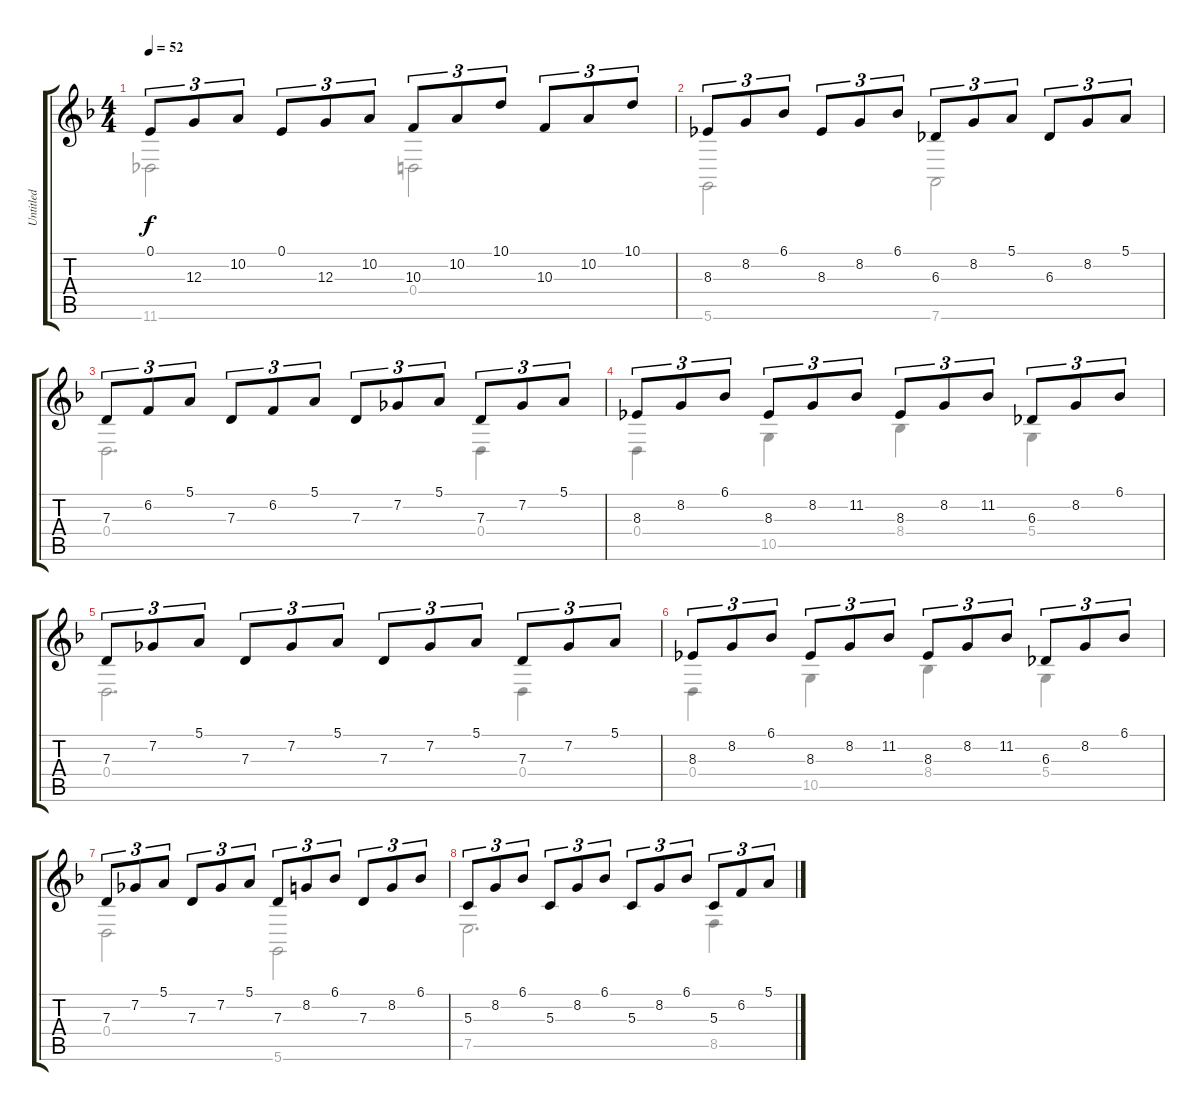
\track ("Untitled" "Untitled") {instrument acousticgrandpiano}
\staff {score tabs}
\tuning (E4 B3 G3 D3 A2 D2) {hide}
\voice
\ts (4 4)
\tempo 52
\clef g2
\ks f
0.1.8{tu (3 2) dy f} 12.3.8{tu (3 2)} 10.2.8{tu (3 2)} 0.1.8{tu (3 2)} 12.3.8{tu (3 2)} 10.2.8{tu (3 2)} 10.3.8{tu (3 2)} 10.2.8{tu (3 2)} 10.1.8{tu (3 2)} 10.3.8{tu (3 2)} 10.2.8{tu (3 2)} 10.1.8{tu (3 2)} |
8.3.8{tu (3 2)} 8.2.8{tu (3 2)} 6.1.8{tu (3 2)} 8.3.8{tu (3 2)} 8.2.8{tu (3 2)} 6.1.8{tu (3 2)} 6.3.8{tu (3 2)} 8.2.8{tu (3 2)} 5.1.8{tu (3 2)} 6.3.8{tu (3 2)} 8.2.8{tu (3 2)} 5.1.8{tu (3 2)} |
7.3.8{tu (3 2)} 6.2.8{tu (3 2)} 5.1.8{tu (3 2)} 7.3.8{tu (3 2)} 6.2.8{tu (3 2)} 5.1.8{tu (3 2)} 7.3.8{tu (3 2)} 7.2.8{tu (3 2)} 5.1.8{tu (3 2)} 7.3.8{tu (3 2)} 7.2.8{tu (3 2)} 5.1.8{tu (3 2)} |
8.3.8{tu (3 2)} 8.2.8{tu (3 2)} 6.1.8{tu (3 2)} 8.3.8{tu (3 2)} 8.2.8{tu (3 2)} 11.2.8{tu (3 2)} 8.3.8{tu (3 2)} 8.2.8{tu (3 2)} 11.2.8{tu (3 2)} 6.3.8{tu (3 2)} 8.2.8{tu (3 2)} 6.1.8{tu (3 2)} |
7.3.8{tu (3 2)} 7.2.8{tu (3 2)} 5.1.8{tu (3 2)} 7.3.8{tu (3 2)} 7.2.8{tu (3 2)} 5.1.8{tu (3 2)} 7.3.8{tu (3 2)} 7.2.8{tu (3 2)} 5.1.8{tu (3 2)} 7.3.8{tu (3 2)} 7.2.8{tu (3 2)} 5.1.8{tu (3 2)} |
8.3.8{tu (3 2)} 8.2.8{tu (3 2)} 6.1.8{tu (3 2)} 8.3.8{tu (3 2)} 8.2.8{tu (3 2)} 11.2.8{tu (3 2)} 8.3.8{tu (3 2)} 8.2.8{tu (3 2)} 11.2.8{tu (3 2)} 6.3.8{tu (3 2)} 8.2.8{tu (3 2)} 6.1.8{tu (3 2)} |
7.3.8{tu (3 2)} 7.2.8{tu (3 2)} 5.1.8{tu (3 2)} 7.3.8{tu (3 2)} 7.2.8{tu (3 2)} 5.1.8{tu (3 2)} 7.3.8{tu (3 2)} 8.2.8{tu (3 2)} 6.1.8{tu (3 2)} 7.3.8{tu (3 2)} 8.2.8{tu (3 2)} 6.1.8{tu (3 2)} |
5.3.8{tu (3 2)} 8.2.8{tu (3 2)} 6.1.8{tu (3 2)} 5.3.8{tu (3 2)} 8.2.8{tu (3 2)} 6.1.8{tu (3 2)} 5.3.8{tu (3 2)} 8.2.8{tu (3 2)} 6.1.8{tu (3 2)} 5.3.8{tu (3 2)} 6.2.8{tu (3 2)} 5.1.8{tu (3 2)}
\voice
\clef g2
\ottava regular
\simile none
\ks f
11.6.2{dy f} 0.4.2 |
5.6.2 7.6.2 |
0.4.2{d} 0.4.4 |
0.4.4 10.5.4 8.4.4 5.4.4 |
0.4.2{d} 0.4.4 |
0.4.4 10.5.4 8.4.4 5.4.4 |
0.4.2 5.6.2 |
7.5.2{d} 8.5.4
